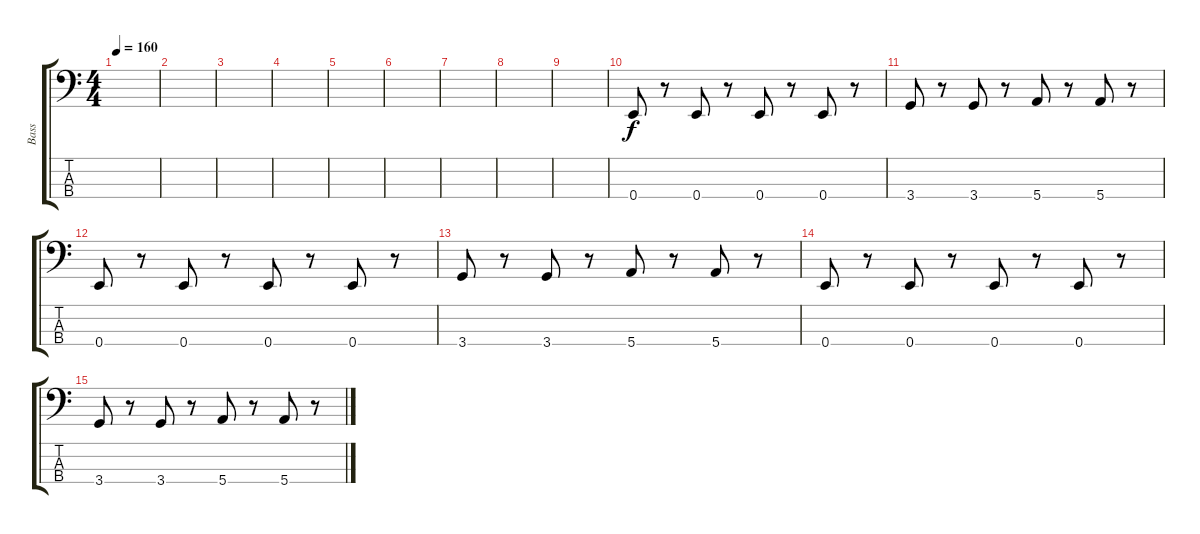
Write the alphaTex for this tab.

\track ("Bass" "Bass") {instrument synthbass2}
\staff {score tabs}
\tuning (G2 D2 A1 E1) {hide}
\ts (4 4)
\tempo 160
\clef f4
\ks c
|
|
|
|
|
|
|
|
|
0.4.8 r.8 0.4.8 r.8 0.4.8 r.8 0.4.8 r.8 |
3.4.8 r.8 3.4.8 r.8 5.4.8 r.8 5.4.8 r.8 |
0.4.8 r.8 0.4.8 r.8 0.4.8 r.8 0.4.8 r.8 |
3.4.8 r.8 3.4.8 r.8 5.4.8 r.8 5.4.8 r.8 |
0.4.8 r.8 0.4.8 r.8 0.4.8 r.8 0.4.8 r.8 |
3.4.8 r.8 3.4.8 r.8 5.4.8 r.8 5.4.8 r.8
